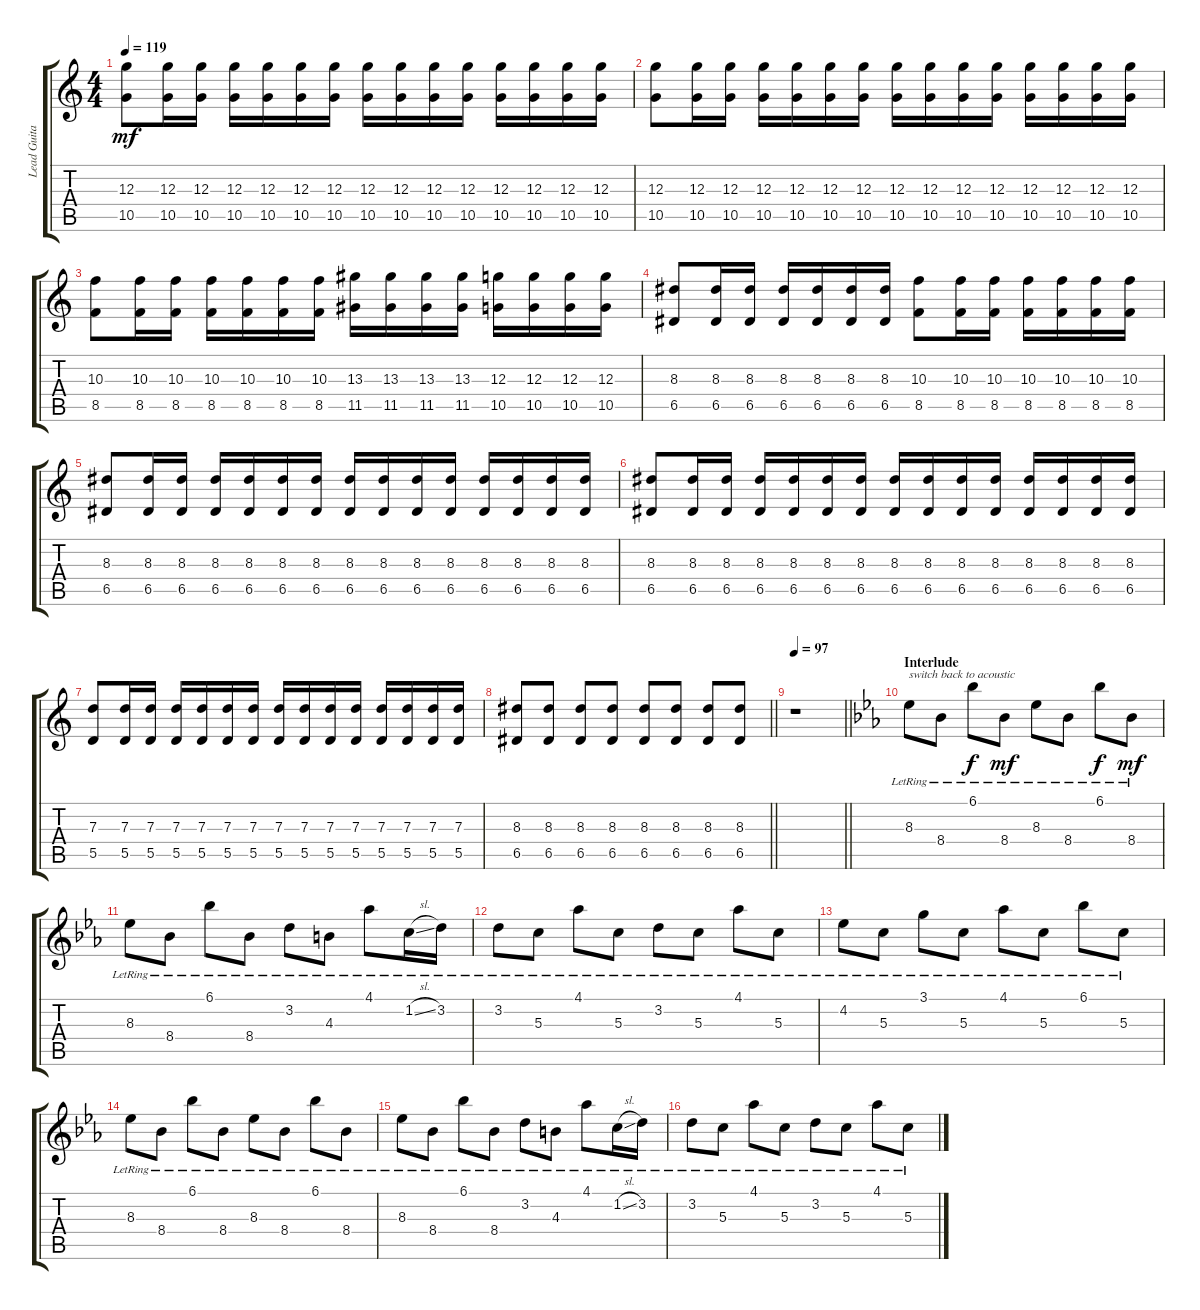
\track ("Lead Guitar" "Lead Guita") {instrument acousticguitarsteel}
\staff {score tabs}
\tuning (E4 B3 G3 D3 A2 E2) {hide}
\ts (4 4)
\tempo 119
\clef g2
\ks c
(12.3 10.5).8{dy mf} (12.3 10.5).16 (12.3 10.5).16 (12.3 10.5).16 (12.3 10.5).16 (12.3 10.5).16 (12.3 10.5).16 (12.3 10.5).16 (12.3 10.5).16 (12.3 10.5).16 (12.3 10.5).16 (12.3 10.5).16 (12.3 10.5).16 (12.3 10.5).16 (12.3 10.5).16 |
(12.3 10.5).8 (12.3 10.5).16 (12.3 10.5).16 (12.3 10.5).16 (12.3 10.5).16 (12.3 10.5).16 (12.3 10.5).16 (12.3 10.5).16 (12.3 10.5).16 (12.3 10.5).16 (12.3 10.5).16 (12.3 10.5).16 (12.3 10.5).16 (12.3 10.5).16 (12.3 10.5).16 |
(10.3 8.5).8 (10.3 8.5).16 (10.3 8.5).16 (10.3 8.5).16 (10.3 8.5).16 (10.3 8.5).16 (10.3 8.5).16 (13.3 11.5).16 (13.3 11.5).16 (13.3 11.5).16 (13.3 11.5).16 (12.3 10.5).16 (12.3 10.5).16 (12.3 10.5).16 (12.3 10.5).16 |
(8.3 6.5).8 (8.3 6.5).16 (8.3 6.5).16 (8.3 6.5).16 (8.3 6.5).16 (8.3 6.5).16 (8.3 6.5).16 (10.3 8.5).8 (10.3 8.5).16 (10.3 8.5).16 (10.3 8.5).16 (10.3 8.5).16 (10.3 8.5).16 (10.3 8.5).16 |
(8.3 6.5).8 (8.3 6.5).16 (8.3 6.5).16 (8.3 6.5).16 (8.3 6.5).16 (8.3 6.5).16 (8.3 6.5).16 (8.3 6.5).16 (8.3 6.5).16 (8.3 6.5).16 (8.3 6.5).16 (8.3 6.5).16 (8.3 6.5).16 (8.3 6.5).16 (8.3 6.5).16 |
(8.3 6.5).8 (8.3 6.5).16 (8.3 6.5).16 (8.3 6.5).16 (8.3 6.5).16 (8.3 6.5).16 (8.3 6.5).16 (8.3 6.5).16 (8.3 6.5).16 (8.3 6.5).16 (8.3 6.5).16 (8.3 6.5).16 (8.3 6.5).16 (8.3 6.5).16 (8.3 6.5).16 |
(7.3 5.5).8 (7.3 5.5).16 (7.3 5.5).16 (7.3 5.5).16 (7.3 5.5).16 (7.3 5.5).16 (7.3 5.5).16 (7.3 5.5).16 (7.3 5.5).16 (7.3 5.5).16 (7.3 5.5).16 (7.3 5.5).16 (7.3 5.5).16 (7.3 5.5).16 (7.3 5.5).16 |
\barLineRight lightlight
(8.3 6.5).8 (8.3 6.5).8 (8.3 6.5).8 (8.3 6.5).8 (8.3 6.5).8 (8.3 6.5).8 (8.3 6.5).8 (8.3 6.5).8 |
\tempo 97
\barLineRight lightlight
r.1 |
\section ("" "Interlude")
\ks eb
8.3{lr}.8{txt "switch back to acoustic" volume 9 instrument acousticguitarsteel} 8.4{lr}.8 6.1{lr}.8{dy f} 8.4{lr}.8{dy mf} 8.3{lr}.8 8.4{lr}.8 6.1{lr}.8{dy f} 8.4{lr}.8{dy mf} |
8.3{lr}.8 8.4{lr}.8 6.1{lr}.8 8.4{lr}.8 3.2{lr}.8 4.3{lr}.8 4.1{lr}.8 1.2{sl lr}.16 3.2{lr}.16 |
3.2{lr}.8 5.3{lr}.8 4.1{lr}.8 5.3{lr}.8 3.2{lr}.8 5.3{lr}.8 4.1{lr}.8 5.3{lr}.8 |
4.2{lr}.8 5.3{lr}.8 3.1{lr}.8 5.3{lr}.8 4.1{lr}.8 5.3{lr}.8 6.1{lr}.8 5.3{lr}.8 |
8.3{lr}.8 8.4{lr}.8 6.1{lr}.8 8.4{lr}.8 8.3{lr}.8 8.4{lr}.8 6.1{lr}.8 8.4{lr}.8 |
8.3{lr}.8 8.4{lr}.8 6.1{lr}.8 8.4{lr}.8 3.2{lr}.8 4.3{lr}.8 4.1{lr}.8 1.2{sl lr}.16 3.2{lr}.16 |
3.2{lr}.8 5.3{lr}.8 4.1{lr}.8 5.3{lr}.8 3.2{lr}.8 5.3{lr}.8 4.1{lr}.8 5.3{lr}.8
